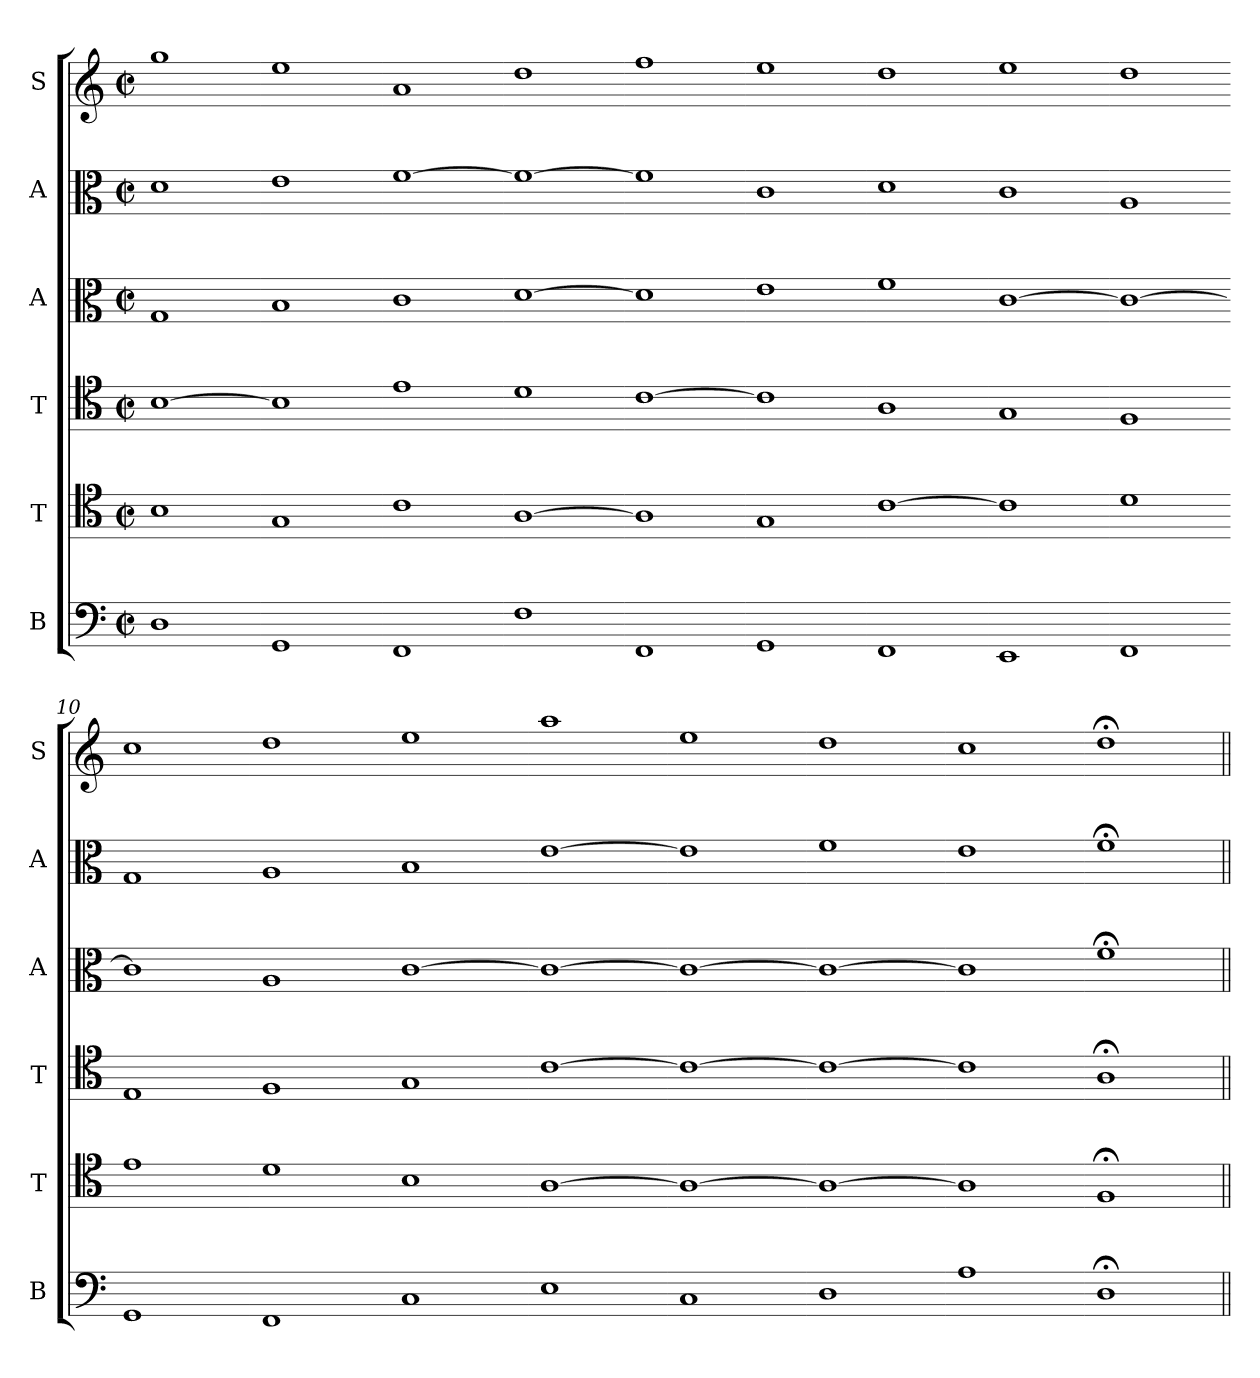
**kern	**kern	**kern	**kern	**kern	**kern
*part6	*part5	*part4	*part3	*part2	*part1
*staff6	*staff5	*staff4	*staff3	*staff2	*staff1
*I"B	*I"T	*I"T	*I"A	*I"A	*I"S
*I'B	*I'T	*I'T	*I'A	*I'A	*I'S
*clefF4	*clefC4	*clefC4	*clefC3	*clefC3	*clefG2
*k[]	*k[]	*k[]	*k[]	*k[]	*k[]
*M2/2	*M2/2	*M2/2	*M2/2	*M2/2	*M2/2
*met(c|)	*met(c|)	*met(c|)	*met(c|)	*met(c|)	*met(c|)
*MM208	*MM208	*MM208	*MM208	*MM208	*MM208
=1	=1	=1	=1	=1	=1
1D	1B	[1B	1G	1d	1gg
=2-	=2-	=2-	=2-	=2-	=2-
1GG	1G	1B]	1B	1e	1ee
=3-	=3-	=3-	=3-	=3-	=3-
1FF	1c	1e	1c	[1f	1a
=4-	=4-	=4-	=4-	=4-	=4-
1F	[1A	1d	[1d	1f_	1dd
=5-	=5-	=5-	=5-	=5-	=5-
1FF	1A]	[1c	1d]	1f]	1ff
=6-	=6-	=6-	=6-	=6-	=6-
1GG	1G	1c]	1e	1c	1ee
=7-	=7-	=7-	=7-	=7-	=7-
1FF	[1c	1A	1f	1d	1dd
=8-	=8-	=8-	=8-	=8-	=8-
1EE	1c]	1G	[1c	1c	1ee
=9-	=9-	=9-	=9-	=9-	=9-
1FF	1d	1F	1c_	1A	1dd
=10-	=10-	=10-	=10-	=10-	=10-
1GG	1e	1E	1c]	1G	1cc
=11-	=11-	=11-	=11-	=11-	=11-
1FF	1d	1F	1A	1A	1dd
=12-	=12-	=12-	=12-	=12-	=12-
1C	1B	1G	[1c	1B	1ee
=13-	=13-	=13-	=13-	=13-	=13-
1E	[1A	[1c	1c_	[1e	1aa
=14-	=14-	=14-	=14-	=14-	=14-
1C	1A_	1c_	1c_	1e]	1ee
=15-	=15-	=15-	=15-	=15-	=15-
1D	1A_	1c_	1c_	1f	1dd
=16-	=16-	=16-	=16-	=16-	=16-
1A	1A]	1c]	1c]	1e	1cc
=17-	=17-	=17-	=17-	=17-	=17-
1D;<	1F;<	1A;<	1f;<	1f;	1dd;<
=||	=||	=||	=||	=||	=||
*-	*-	*-	*-	*-	*-
